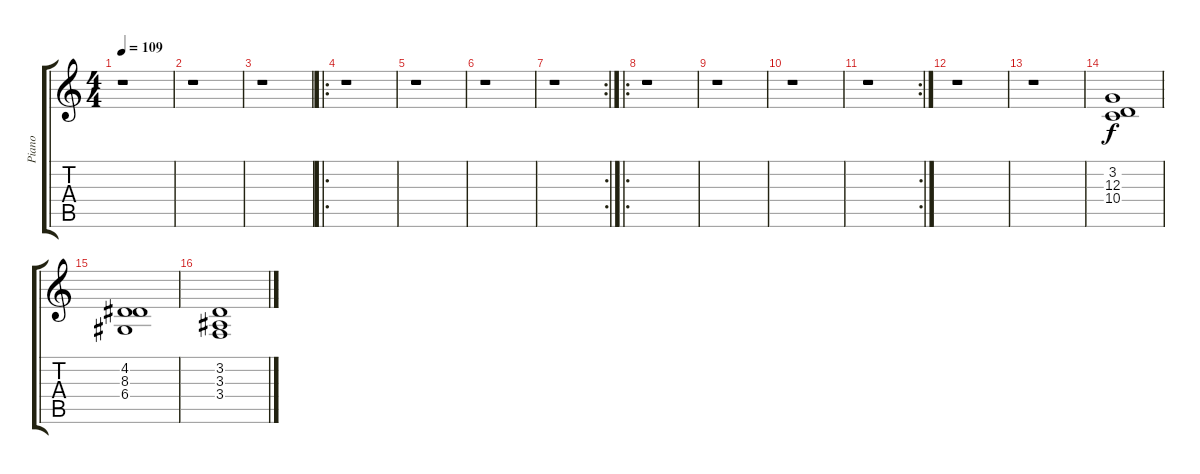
\track ("Piano" "Piano") {instrument brightacousticpiano}
\staff {score tabs}
\tuning (E4 B3 G3 D3 A2 E2) {hide}
\ts (4 4)
\tempo 109
\clef g2
\ks c
r.1{dy f instrument brightacousticpiano} |
r.1 |
r.1 |
\ro
r.1 |
r.1 |
r.1 |
\rc 2
r.1 |
\ro
r.1 |
r.1 |
r.1 |
\rc 2
r.1 |
r.1 |
r.1 |
(3.2 12.3 10.4).1 |
(4.2 8.3 6.4).1 |
(3.2 3.3 3.4).1
